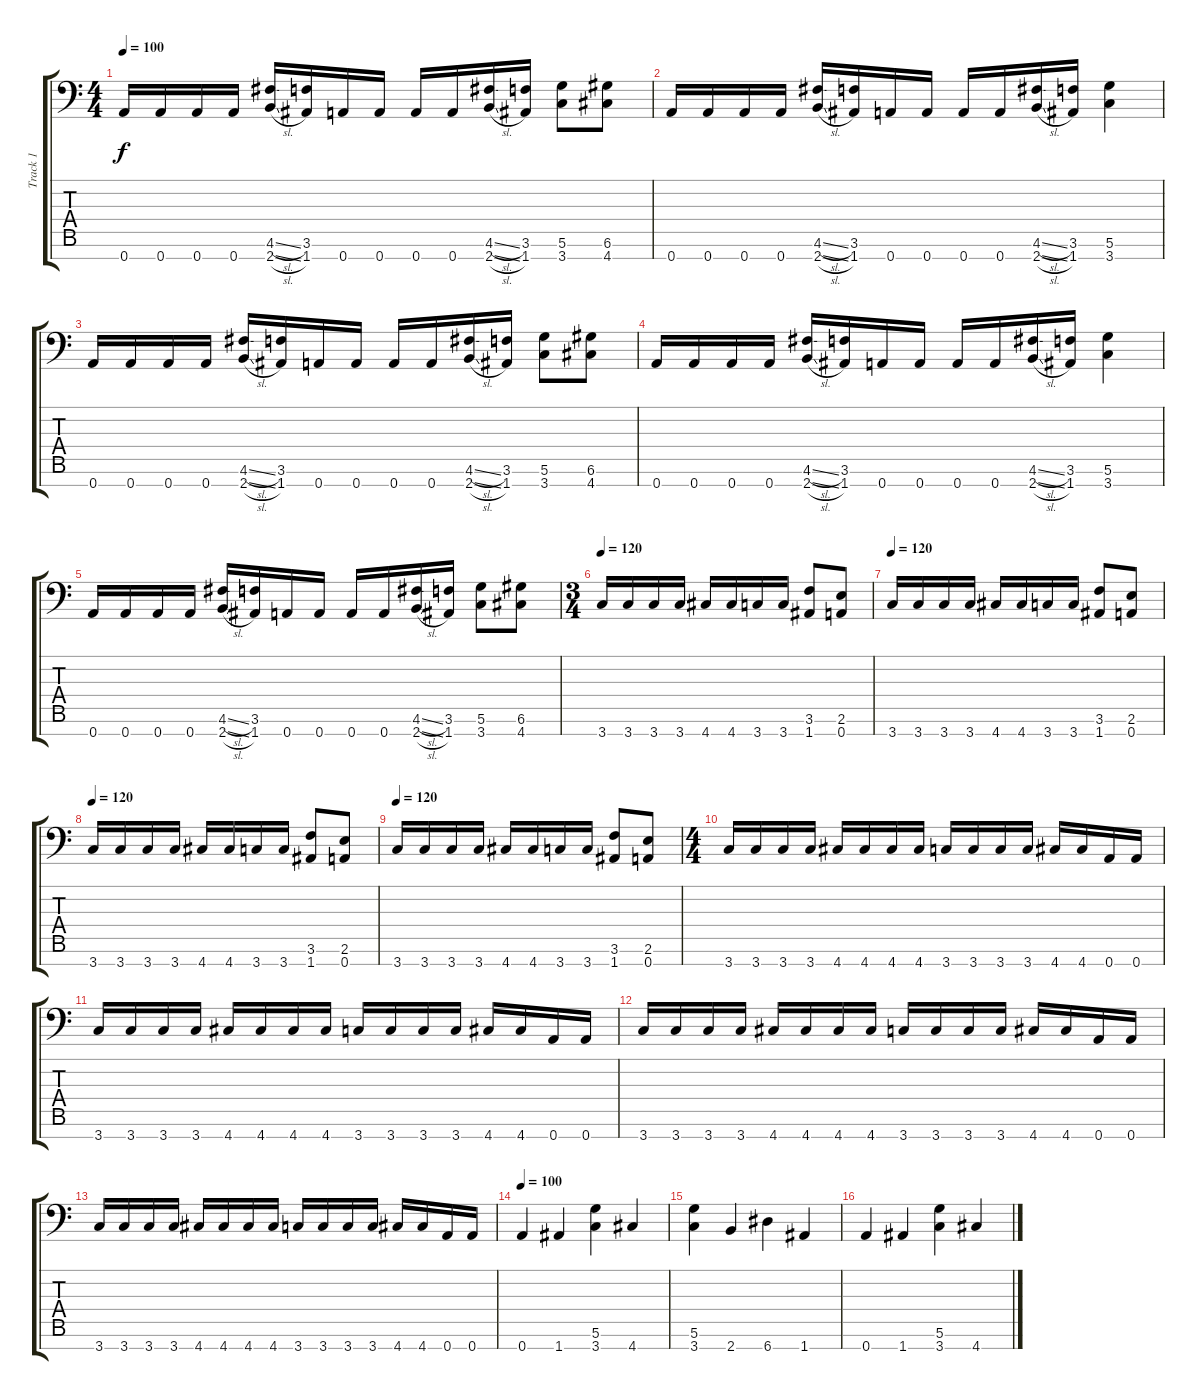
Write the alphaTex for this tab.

\track ("Track 1" "Track 1") {instrument overdrivenguitar}
\staff {score tabs}
\tuning (D4 A3 F3 C3 G2 D2 A1) {hide}
\ts (4 4)
\tempo 100
\clef f4
\ks c
0.7.16{dy f} 0.7.16 0.7.16 0.7.16 (4.6{sl} 2.7{sl}).16 (3.6 1.7).16 0.7.16 0.7.16 0.7.16 0.7.16 (4.6{sl} 2.7{sl}).16 (3.6 1.7).16 (5.6 3.7).8 (6.6 4.7).8 |
0.7.16{volume 16} 0.7.16 0.7.16 0.7.16 (4.6{sl} 2.7{sl}).16 (3.6 1.7).16 0.7.16 0.7.16 0.7.16 0.7.16 (4.6{sl} 2.7{sl}).16 (3.6 1.7).16 (5.6 3.7).4 |
0.7.16 0.7.16 0.7.16 0.7.16 (4.6{sl} 2.7{sl}).16 (3.6 1.7).16 0.7.16 0.7.16 0.7.16 0.7.16 (4.6{sl} 2.7{sl}).16 (3.6 1.7).16 (5.6 3.7).8 (6.6 4.7).8 |
0.7.16 0.7.16 0.7.16 0.7.16 (4.6{sl} 2.7{sl}).16 (3.6 1.7).16 0.7.16 0.7.16 0.7.16 0.7.16 (4.6{sl} 2.7{sl}).16 (3.6 1.7).16 (5.6 3.7).4 |
0.7.16 0.7.16 0.7.16 0.7.16 (4.6{sl} 2.7{sl}).16 (3.6 1.7).16 0.7.16 0.7.16 0.7.16 0.7.16 (4.6{sl} 2.7{sl}).16 (3.6 1.7).16 (5.6 3.7).8 (6.6 4.7).8 |
\ts (3 4)
\tempo 120
3.7.16 3.7.16 3.7.16 3.7.16 4.7.16 4.7.16 3.7.16 3.7.16 (3.6 1.7).8 (2.6 0.7).8 |
\tempo 120
3.7.16 3.7.16 3.7.16 3.7.16 4.7.16 4.7.16 3.7.16 3.7.16 (3.6 1.7).8 (2.6 0.7).8 |
\tempo 120
3.7.16 3.7.16 3.7.16 3.7.16 4.7.16 4.7.16 3.7.16 3.7.16 (3.6 1.7).8 (2.6 0.7).8 |
\tempo 120
3.7.16 3.7.16 3.7.16 3.7.16 4.7.16 4.7.16 3.7.16 3.7.16 (3.6 1.7).8 (2.6 0.7).8 |
\ts (4 4)
3.7.16 3.7.16 3.7.16 3.7.16 4.7.16 4.7.16 4.7.16 4.7.16 3.7.16 3.7.16 3.7.16 3.7.16 4.7.16 4.7.16 0.7.16 0.7.16 |
3.7.16 3.7.16 3.7.16 3.7.16 4.7.16 4.7.16 4.7.16 4.7.16 3.7.16 3.7.16 3.7.16 3.7.16 4.7.16 4.7.16 0.7.16 0.7.16 |
3.7.16 3.7.16 3.7.16 3.7.16 4.7.16 4.7.16 4.7.16 4.7.16 3.7.16 3.7.16 3.7.16 3.7.16 4.7.16 4.7.16 0.7.16 0.7.16 |
3.7.16 3.7.16 3.7.16 3.7.16 4.7.16 4.7.16 4.7.16 4.7.16 3.7.16 3.7.16 3.7.16 3.7.16 4.7.16 4.7.16 0.7.16 0.7.16 |
\tempo 100
0.7.4 1.7.4 (5.6 3.7).4 4.7.4 |
(5.6 3.7).4 2.7.4 6.7.4 1.7.4 |
0.7.4 1.7.4 (5.6 3.7).4 4.7.4
